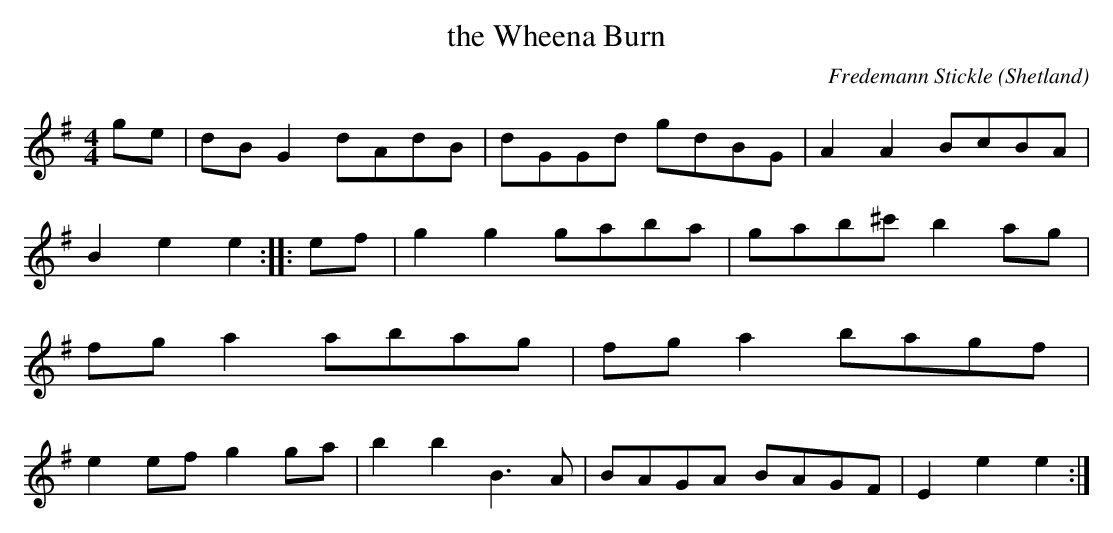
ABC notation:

X:1
T:the Wheena Burn
O:Shetland
M:4/4
C:Fredemann Stickle
K:Em
ge|\
dBG2 dAdB|dGGd gdBG|A2A2 BcBA|B2e2 e2::\
ef|\
g2g2 gaba|gab^c' b2ag|fga2 abag|fga2bagf|\
e2ef g2ga|b2b2 B3A|BAGA BAGF|E2e2 e2:|
